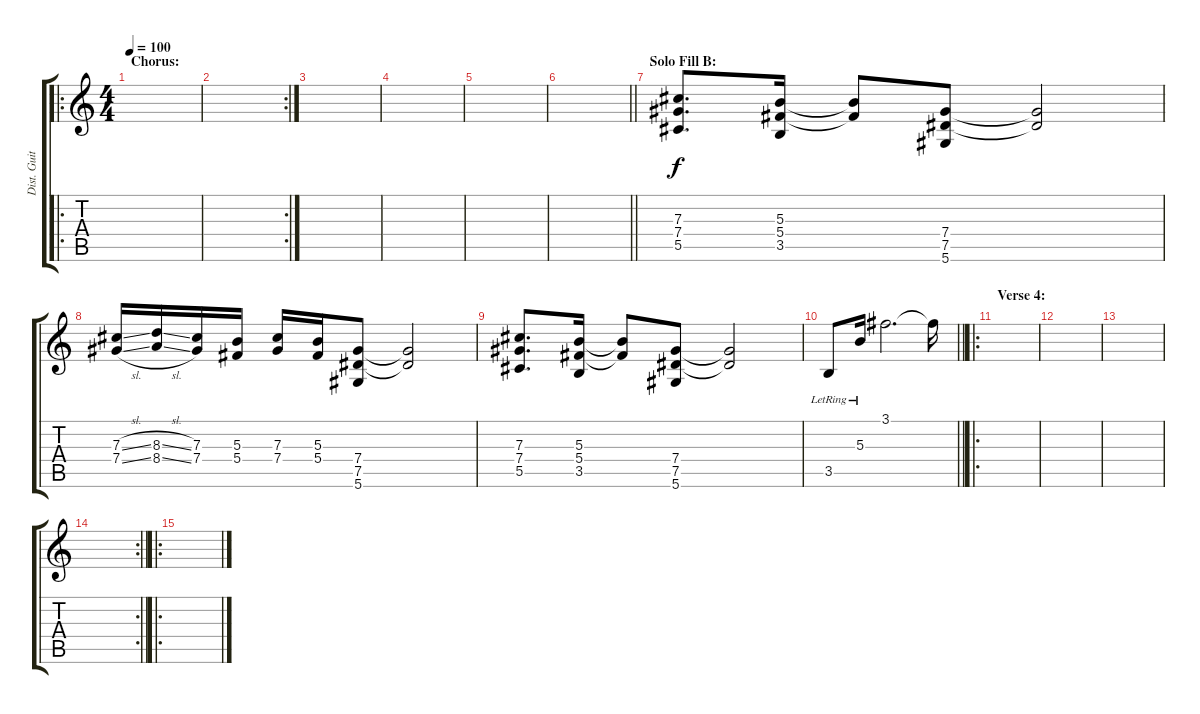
\track ("Dist. Guitar 2" "Dist. Guit") {instrument distortionguitar}
\staff {score tabs}
\tuning (Eb4 Bb3 Gb3 Db3 Ab2 Eb2) {hide}
\ro
\ts (4 4)
\section ("" "Chorus:")
\tempo 100
\clef g2
\ks c
|
\rc 2
|
|
|
|
\barLineRight lightlight
|
\section ("" "Solo Fill B:")
(7.3 7.4 5.5).8{d} (5.3 5.4 3.5).16 (5.3{t} 5.4{t}).8 (7.4 7.5 5.6).8 (7.4{t} 7.5{t}).2 |
(7.3{sl} 7.4{sl}).16 (8.3{sl} 8.4{sl}).16 (7.3 7.4).16 (5.3 5.4).16 (7.3 7.4).16 (5.3 5.4).16 (7.4 7.5 5.6).8 (7.4{t} 7.5{t}).2 |
(7.3 7.4 5.5).8{d} (5.3 5.4 3.5).16 (5.3{t} 5.4{t}).8 (7.4 7.5 5.6).8 (7.4{t} 7.5{t}).2 |
\barLineRight lightlight
3.5{lr}.8 5.3{lr}.16 3.1.2{d} 3.1{t}.16 |
\ro
\section ("" "Verse 4:")
|
|
|
\rc 2
\barLineRight lightlight
|
\ro
